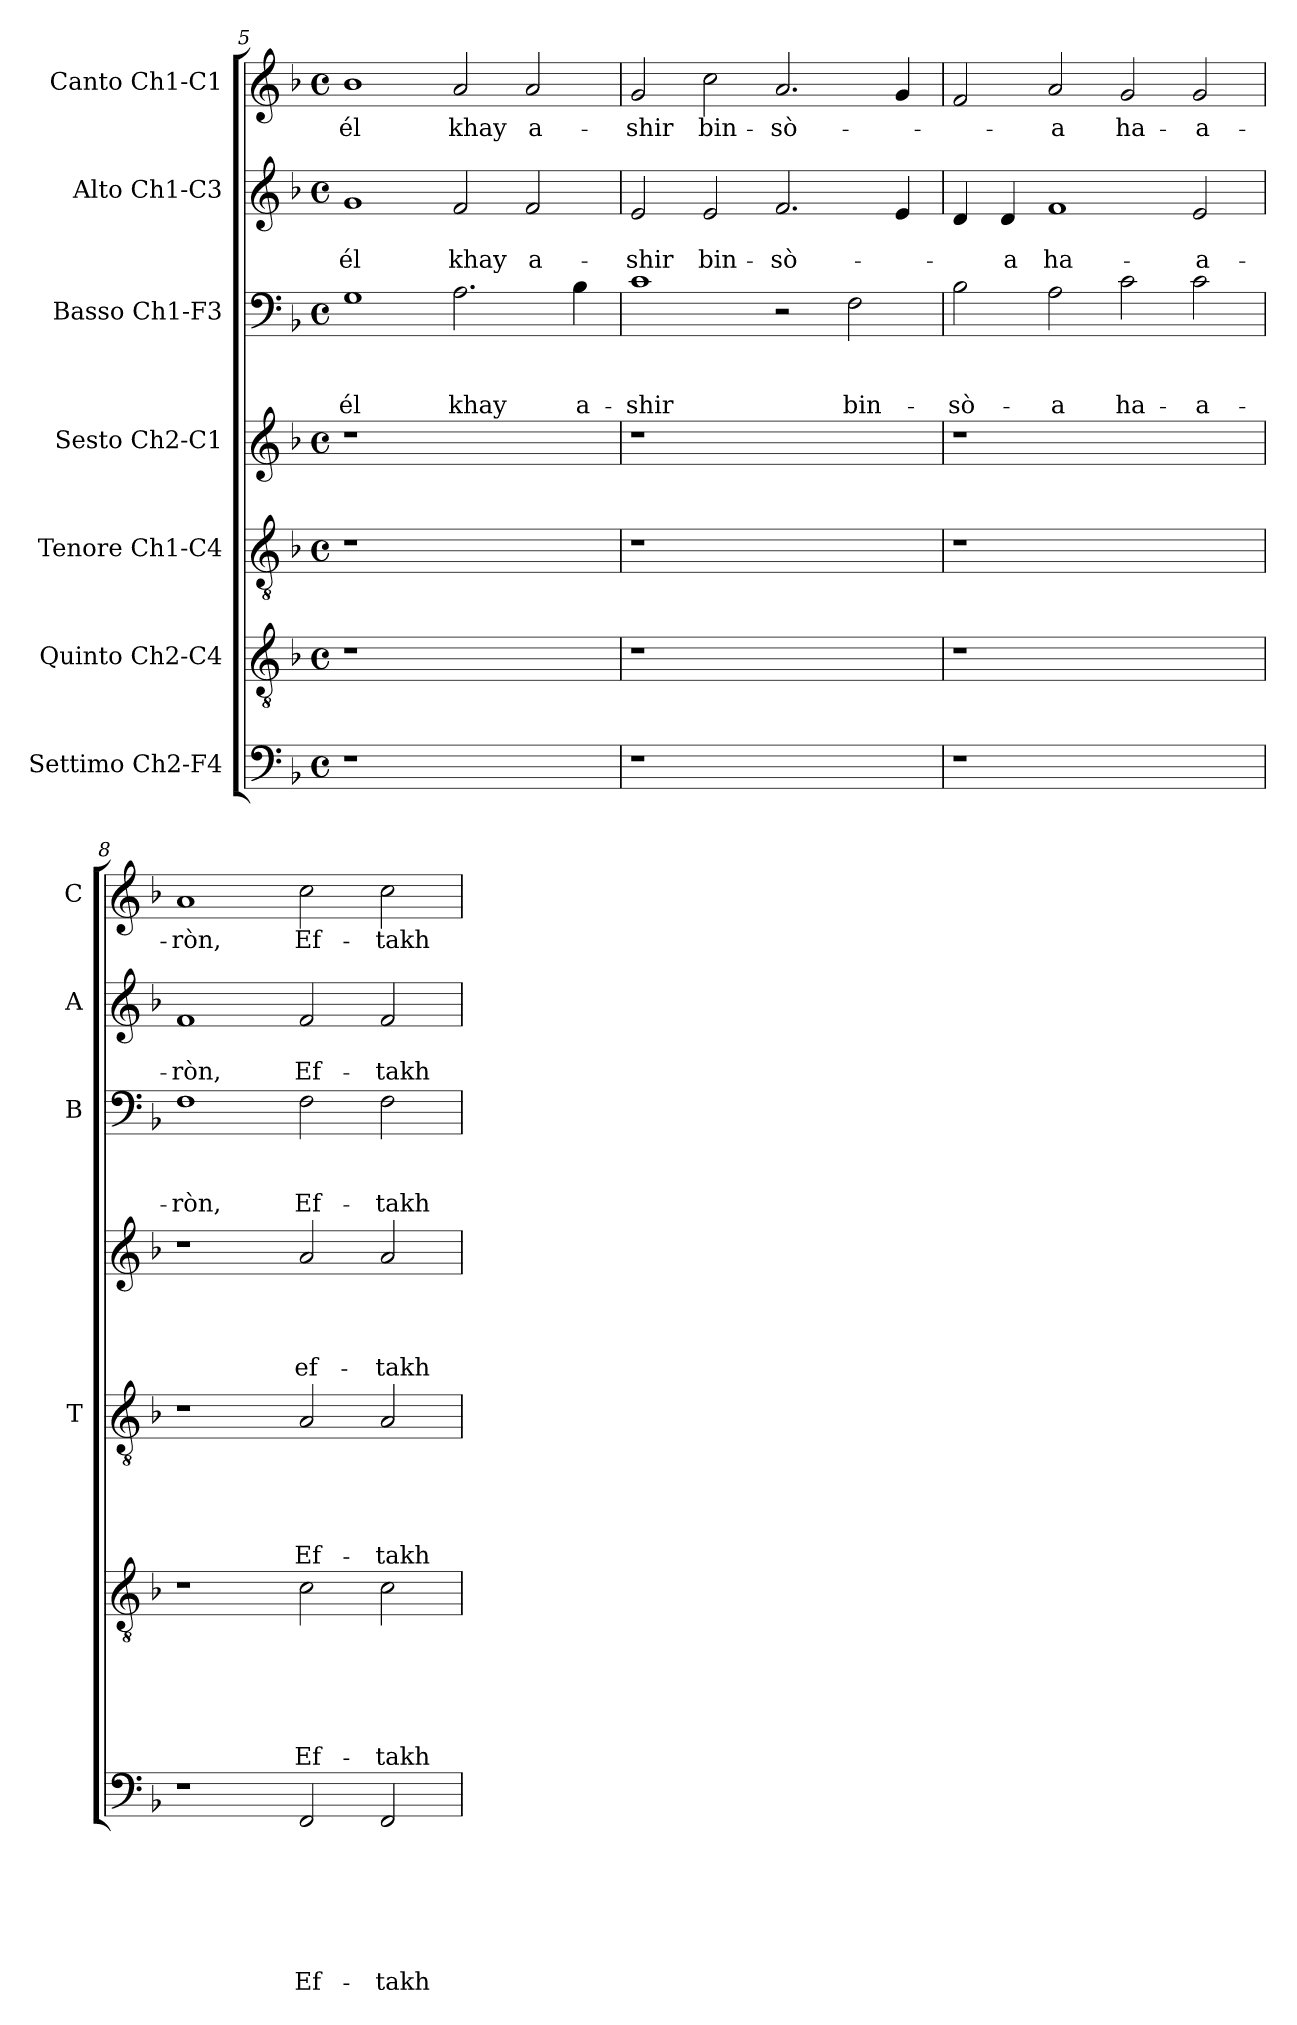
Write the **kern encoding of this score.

**kern	**text	**text	**text	**text	**text	**text	**text	**kern	**text	**text	**text	**text	**text	**text	**kern	**text	**text	**text	**text	**text	**kern	**text	**text	**text	**text	**kern	**text	**text	**text	**kern	**text	**text	**kern	**text
*part7	*part7	*part7	*part7	*part7	*part7	*part7	*part7	*part6	*part6	*part6	*part6	*part6	*part6	*part6	*part5	*part5	*part5	*part5	*part5	*part5	*part4	*part4	*part4	*part4	*part4	*part3	*part3	*part3	*part3	*part2	*part2	*part2	*part1	*part1
*staff7	*staff7	*staff7	*staff7	*staff7	*staff7	*staff7	*staff7	*staff6	*staff6	*staff6	*staff6	*staff6	*staff6	*staff6	*staff5	*staff5	*staff5	*staff5	*staff5	*staff5	*staff4	*staff4	*staff4	*staff4	*staff4	*staff3	*staff3	*staff3	*staff3	*staff2	*staff2	*staff2	*staff1	*staff1
*I"Settimo Ch2-F4	*	*	*	*	*	*	*	*I"Quinto Ch2-C4	*	*	*	*	*	*	*I"Tenore Ch1-C4	*	*	*	*	*	*I"Sesto Ch2-C1	*	*	*	*	*I"Basso Ch1-F3	*	*	*	*I"Alto Ch1-C3	*	*	*I"Canto Ch1-C1	*
*	*	*	*	*	*	*	*	*	*	*	*	*	*	*	*I'T	*	*	*	*	*	*	*	*	*	*	*I'B	*	*	*	*I'A	*	*	*I'C	*
*clefF4	*	*	*	*	*	*	*	*clefGv2	*	*	*	*	*	*	*clefGv2	*	*	*	*	*	*clefG2	*	*	*	*	*clefF4	*	*	*	*clefG2	*	*	*clefG2	*
*k[b-]	*	*	*	*	*	*	*	*k[b-]	*	*	*	*	*	*	*k[b-]	*	*	*	*	*	*k[b-]	*	*	*	*	*k[b-]	*	*	*	*k[b-]	*	*	*k[b-]	*
*F:	*	*	*	*	*	*	*	*F:	*	*	*	*	*	*	*F:	*	*	*	*	*	*F:	*	*	*	*	*F:	*	*	*	*F:	*	*	*F:	*
*M4/4	*	*	*	*	*	*	*	*M4/4	*	*	*	*	*	*	*M4/4	*	*	*	*	*	*M4/4	*	*	*	*	*M4/4	*	*	*	*M4/4	*	*	*M4/4	*
*met(c)	*	*	*	*	*	*	*	*met(c)	*	*	*	*	*	*	*met(c)	*	*	*	*	*	*met(c)	*	*	*	*	*met(c)	*	*	*	*met(c)	*	*	*met(c)	*
=5	=5	=5	=5	=5	=5	=5	=5	=5	=5	=5	=5	=5	=5	=5	=5	=5	=5	=5	=5	=5	=5	=5	=5	=5	=5	=5	=5	=5	=5	=5	=5	=5	=5	=5
!	!	!	!	!	!	!	!	!	!	!	!	!	!	!	!	!	!	!	!	!	!	!	!	!	!	!	!	!	!LO:LY:b	!	!	!LO:LY:b	!	!LO:LY:b
1r	.	.	.	.	.	.	.	1r	.	.	.	.	.	.	1r	.	.	.	.	.	1r	.	.	.	.	1G	.	.	-él	1g	.	-él	1b-	-él
!	!	!	!	!	!	!	!	!	!	!	!	!	!	!	!	!	!	!	!	!	!	!	!	!	!	!	!	!	!LO:LY:b	!	!	!LO:LY:b	!	!LO:LY:b
1ryy	.	.	.	.	.	.	.	1ryy	.	.	.	.	.	.	1ryy	.	.	.	.	.	1ryy	.	.	.	.	2.A\	.	.	khay	2f/	.	khay	2a/	khay
!	!	!	!	!	!	!	!	!	!	!	!	!	!	!	!	!	!	!	!	!	!	!	!	!	!	!	!	!	!	!	!	!LO:LY:b	!	!LO:LY:b
.	.	.	.	.	.	.	.	.	.	.	.	.	.	.	.	.	.	.	.	.	.	.	.	.	.	.	.	.	.	2f/	.	a-	2a/	a-
!	!	!	!	!	!	!	!	!	!	!	!	!	!	!	!	!	!	!	!	!	!	!	!	!	!	!	!	!	!LO:LY:b	!	!	!	!	!
.	.	.	.	.	.	.	.	.	.	.	.	.	.	.	.	.	.	.	.	.	.	.	.	.	.	4B-\	.	.	a-	.	.	.	.	.
!!LO:LB:g=z
=6	=6	=6	=6	=6	=6	=6	=6	=6	=6	=6	=6	=6	=6	=6	=6	=6	=6	=6	=6	=6	=6	=6	=6	=6	=6	=6	=6	=6	=6	=6	=6	=6	=6	=6
!	!	!	!	!	!	!	!	!	!	!	!	!	!	!	!	!	!	!	!	!	!	!	!	!	!	!	!	!	!LO:LY:b	!	!	!LO:LY:b	!	!LO:LY:b
1r	.	.	.	.	.	.	.	1r	.	.	.	.	.	.	1r	.	.	.	.	.	1r	.	.	.	.	1c	.	.	-shir	2e/	.	-shir	2g/	-shir
!	!	!	!	!	!	!	!	!	!	!	!	!	!	!	!	!	!	!	!	!	!	!	!	!	!	!	!	!	!	!	!	!LO:LY:b	!	!LO:LY:b
.	.	.	.	.	.	.	.	.	.	.	.	.	.	.	.	.	.	.	.	.	.	.	.	.	.	.	.	.	.	2e/	.	bin-	2cc\	bin-
!	!	!	!	!	!	!	!	!	!	!	!	!	!	!	!	!	!	!	!	!	!	!	!	!	!	!	!	!	!	!	!	!LO:LY:b	!	!LO:LY:b
1ryy	.	.	.	.	.	.	.	1ryy	.	.	.	.	.	.	1ryy	.	.	.	.	.	1ryy	.	.	.	.	2r	.	.	.	2.f/	.	-sò-	2.a/	-sò-
!	!	!	!	!	!	!	!	!	!	!	!	!	!	!	!	!	!	!	!	!	!	!	!	!	!	!	!	!	!LO:LY:b	!	!	!	!	!
.	.	.	.	.	.	.	.	.	.	.	.	.	.	.	.	.	.	.	.	.	.	.	.	.	.	2F\	.	.	bin-	.	.	.	.	.
.	.	.	.	.	.	.	.	.	.	.	.	.	.	.	.	.	.	.	.	.	.	.	.	.	.	.	.	.	.	4e/	.	.	4g/	.
=7	=7	=7	=7	=7	=7	=7	=7	=7	=7	=7	=7	=7	=7	=7	=7	=7	=7	=7	=7	=7	=7	=7	=7	=7	=7	=7	=7	=7	=7	=7	=7	=7	=7	=7
!	!	!	!	!	!	!	!	!	!	!	!	!	!	!	!	!	!	!	!	!	!	!	!	!	!	!	!	!	!LO:LY:b	!	!	!	!	!
1r	.	.	.	.	.	.	.	1r	.	.	.	.	.	.	1r	.	.	.	.	.	1r	.	.	.	.	2B-\	.	.	-sò-	4d/	.	.	2f/	.
!	!	!	!	!	!	!	!	!	!	!	!	!	!	!	!	!	!	!	!	!	!	!	!	!	!	!	!	!	!	!	!	!LO:LY:b	!	!
.	.	.	.	.	.	.	.	.	.	.	.	.	.	.	.	.	.	.	.	.	.	.	.	.	.	.	.	.	.	4d/	.	-a	.	.
!	!	!	!	!	!	!	!	!	!	!	!	!	!	!	!	!	!	!	!	!	!	!	!	!	!	!	!	!	!LO:LY:b	!	!	!LO:LY:b	!	!LO:LY:b
.	.	.	.	.	.	.	.	.	.	.	.	.	.	.	.	.	.	.	.	.	.	.	.	.	.	2A\	.	.	-a	1f	.	ha-	2a/	-a
!	!	!	!	!	!	!	!	!	!	!	!	!	!	!	!	!	!	!	!	!	!	!	!	!	!	!	!	!	!LO:LY:b	!	!	!	!	!LO:LY:b
1ryy	.	.	.	.	.	.	.	1ryy	.	.	.	.	.	.	1ryy	.	.	.	.	.	1ryy	.	.	.	.	2c\	.	.	ha-	.	.	.	2g/	ha-
!	!	!	!	!	!	!	!	!	!	!	!	!	!	!	!	!	!	!	!	!	!	!	!	!	!	!	!	!	!LO:LY:b	!	!	!LO:LY:b	!	!LO:LY:b
.	.	.	.	.	.	.	.	.	.	.	.	.	.	.	.	.	.	.	.	.	.	.	.	.	.	2c\	.	.	-a-	2e/	.	-a-	2g/	-a-
=8	=8	=8	=8	=8	=8	=8	=8	=8	=8	=8	=8	=8	=8	=8	=8	=8	=8	=8	=8	=8	=8	=8	=8	=8	=8	=8	=8	=8	=8	=8	=8	=8	=8	=8
!	!	!	!	!	!	!	!	!	!	!	!	!	!	!	!	!	!	!	!	!	!	!	!	!	!	!	!	!	!LO:LY:b	!	!	!LO:LY:b	!	!LO:LY:b
1r	.	.	.	.	.	.	.	1r	.	.	.	.	.	.	1r	.	.	.	.	.	1r	.	.	.	.	1F	.	.	-ròn,	1f	.	-ròn,	1a	-ròn,
!	!	!	!	!	!	!	!LO:LY:b	!	!	!	!	!	!	!LO:LY:b	!	!	!	!	!	!LO:LY:b	!	!	!	!	!LO:LY:b	!	!	!	!LO:LY:b	!	!	!LO:LY:b	!	!LO:LY:b
2FF/	.	.	.	.	.	.	Ef-	2c\	.	.	.	.	.	Ef-	2A/	.	.	.	.	Ef-	2a/	.	.	.	ef-	2F\	.	.	Ef-	2f/	.	Ef-	2cc\	Ef-
!	!	!	!	!	!	!	!LO:LY:b	!	!	!	!	!	!	!LO:LY:b	!	!	!	!	!	!LO:LY:b	!	!	!	!	!LO:LY:b	!	!	!	!LO:LY:b	!	!	!LO:LY:b	!	!LO:LY:b
2FF/	.	.	.	.	.	.	-takh	2c\	.	.	.	.	.	-takh	2A/	.	.	.	.	-takh	2a/	.	.	.	-takh	2F\	.	.	-takh	2f/	.	-takh	2cc\	-takh
=	=	=	=	=	=	=	=	=	=	=	=	=	=	=	=	=	=	=	=	=	=	=	=	=	=	=	=	=	=	=	=	=	=	=
*-	*-	*-	*-	*-	*-	*-	*-	*-	*-	*-	*-	*-	*-	*-	*-	*-	*-	*-	*-	*-	*-	*-	*-	*-	*-	*-	*-	*-	*-	*-	*-	*-	*-	*-
